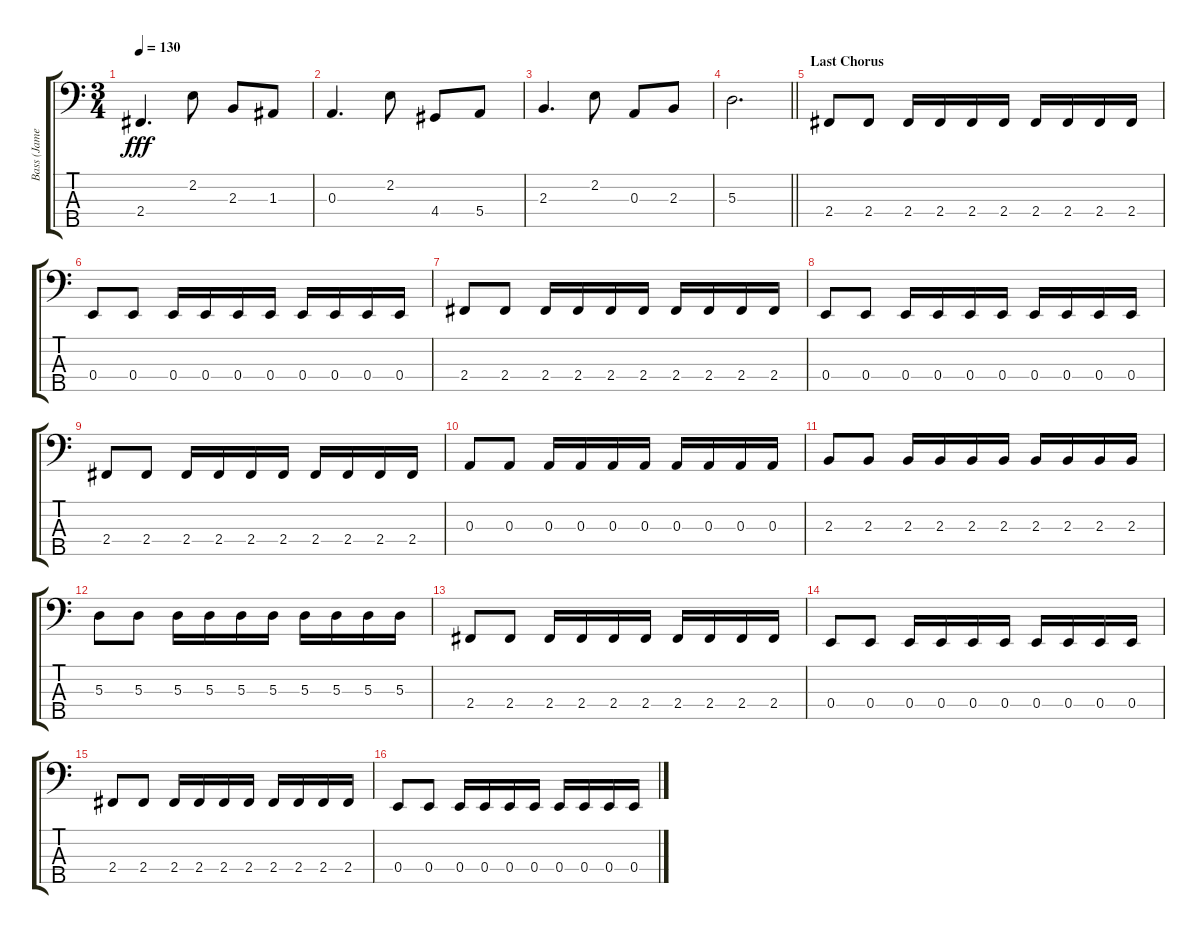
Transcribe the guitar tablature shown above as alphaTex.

\track ("Bass (James)" "Bass (Jame") {instrument electricbassfinger}
\staff {score tabs}
\tuning (G2 D2 A1 E1 B0) {hide}
\ts (3 4)
\tempo 130
\clef f4
\ks c
2.4.4{d dy fff} 2.2.8 2.3.8 1.3.8 |
0.3.4{d} 2.2.8 4.4.8 5.4.8 |
2.3.4{d} 2.2.8 0.3.8 2.3.8 |
\barLineRight lightlight
5.3.2{d} |
\section ("" "Last Chorus")
2.4.8 2.4.8 2.4.16 2.4.16 2.4.16 2.4.16 2.4.16 2.4.16 2.4.16 2.4.16 |
0.4.8 0.4.8 0.4.16 0.4.16 0.4.16 0.4.16 0.4.16 0.4.16 0.4.16 0.4.16 |
2.4.8 2.4.8 2.4.16 2.4.16 2.4.16 2.4.16 2.4.16 2.4.16 2.4.16 2.4.16 |
0.4.8 0.4.8 0.4.16 0.4.16 0.4.16 0.4.16 0.4.16 0.4.16 0.4.16 0.4.16 |
2.4.8 2.4.8 2.4.16 2.4.16 2.4.16 2.4.16 2.4.16 2.4.16 2.4.16 2.4.16 |
0.3.8 0.3.8 0.3.16 0.3.16 0.3.16 0.3.16 0.3.16 0.3.16 0.3.16 0.3.16 |
2.3.8 2.3.8 2.3.16 2.3.16 2.3.16 2.3.16 2.3.16 2.3.16 2.3.16 2.3.16 |
5.3.8 5.3.8 5.3.16 5.3.16 5.3.16 5.3.16 5.3.16 5.3.16 5.3.16 5.3.16 |
2.4.8 2.4.8 2.4.16 2.4.16 2.4.16 2.4.16 2.4.16 2.4.16 2.4.16 2.4.16 |
0.4.8 0.4.8 0.4.16 0.4.16 0.4.16 0.4.16 0.4.16 0.4.16 0.4.16 0.4.16 |
2.4.8 2.4.8 2.4.16 2.4.16 2.4.16 2.4.16 2.4.16 2.4.16 2.4.16 2.4.16 |
0.4.8 0.4.8 0.4.16 0.4.16 0.4.16 0.4.16 0.4.16 0.4.16 0.4.16 0.4.16
